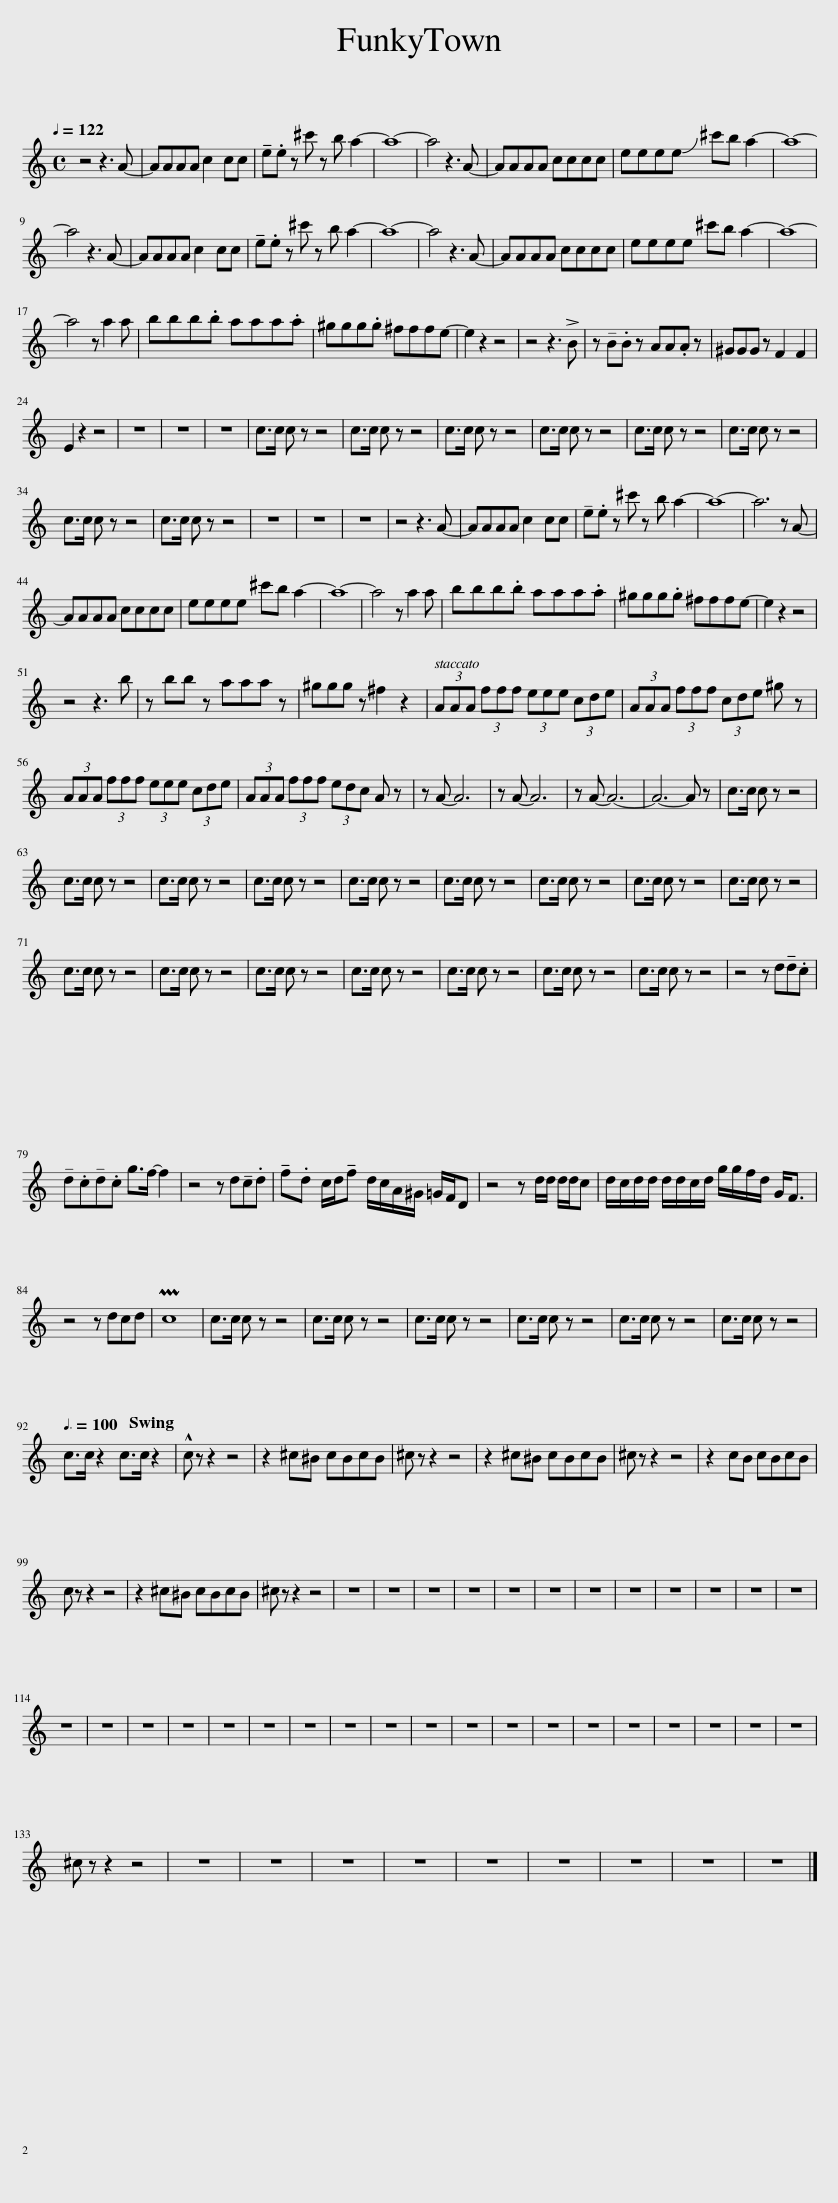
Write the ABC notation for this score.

X:1
L:1/8
Q:1/4=122
M:4/4
I:linebreak $
K:none
V:1 treble transpose=-9
V:1
[K:C] z4 z3 A- | AAAA c2 cc | !tenuto!e.e z ^c' z b a2- | a8- | a4 z3 A- | %5
 AAAA cccc | eeee ^c'b a2- | a8- |$ a4 z3 A- | AAAA c2 cc | %10
 !tenuto!e.e z ^c' z b a2- | a8- | a4 z3 A- | AAAA cccc | eeee ^c'b a2- | %15
 a8- |$ a4 z a2 a | bbb.b aaa.a | ^ggg.g ^fffe- | e2 z2 z4 | %20
 z4 z3 !>!B | z !tenuto!B.B z AA.A z | ^GGG z F2 F2 |$ E2 z2 z4 | z8 | %25
 z8 | z8 | c>c c z z4 | c>c c z z4 | c>c c z z4 | %30
 c>c c z z4 | c>c c z z4 | c>c c z z4 |$ c>c c z z4 | c>c c z z4 | %35
 z8 | z8 | z8 | z4 z3 A- | AAAA c2 cc | %40
 !tenuto!e.e z ^c' z b a2- | a8- | a6 z A- |$ AAAA cccc | eeee ^c'b a2- | %45
 a8- | a4 z a2 a | bbb.b aaa.a | ^ggg.g ^fffe- | e2 z2 z4 |$ %50
 z4 z3 b | z bb z aaa z | ^ggg z ^f2 z2 | (3AAA (3fff (3eee (3cde | (3AAA (3fff (3cde ^g z |$ %55
 (3AAA (3fff (3eee (3cde | (3AAA (3fff (3edc A z | z A- A6 | z A- A6 | z A- A6- | %60
 A6- A z | c>c c z z4 |$ c>c c z z4 | c>c c z z4 | c>c c z z4 | %65
 c>c c z z4 | c>c c z z4 | c>c c z z4 | c>c c z z4 | c>c c z z4 |$ %70
 c>c c z z4 | c>c c z z4 | c>c c z z4 | c>c c z z4 | c>c c z z4 | %75
 c>c c z z4 | c>c c z z4 | z4 z d!tenuto!d.c |$ !tenuto!d.c!tenuto!d.c g>f- f2 | z4 z d!tenuto!c.d | %80
 !tenuto!f.d c/d/!tenuto!f d/c/A/^G/ =G/F/D | z4 z d/d/ d/d/c | d/c/d/d/ d/d/c/d/ g/g/f/d/ G<F |$ z4 z dcd | Pc8 | %85
 c>c c z z4 | c>c c z z4 | c>c c z z4 | c>c c z z4 | c>c c z z4 | %90
 c>c c z z4 |$[Q:3/8=100] c>c z2 c>c z2 | !^!c z z2 z4 | z2 ^c^B cBcB | ^c z z2 z4 | %95
 z2 ^c^B cBcB | ^c z z2 z4 | z2 cB cBcB |$ c z z2 z4 | z2 ^c^B cBcB | %100
 ^c z z2 z4 | z8 | z8 | z8 | z8 | %105
 z8 | z8 | z8 | z8 | z8 | %110
 z8 | z8 | z8 |$ z8 | z8 | %115
 z8 | z8 | z8 | z8 | z8 | %120
 z8 | z8 | z8 | z8 | z8 | %125
 z8 | z8 | z8 | z8 | z8 | %130
 z8 | z8 |$ ^c z z2 z4 | z8 | z8 | %135
 z8 | z8 | z8 | z8 | z8 | %140
 z8 | z8 |] %142
